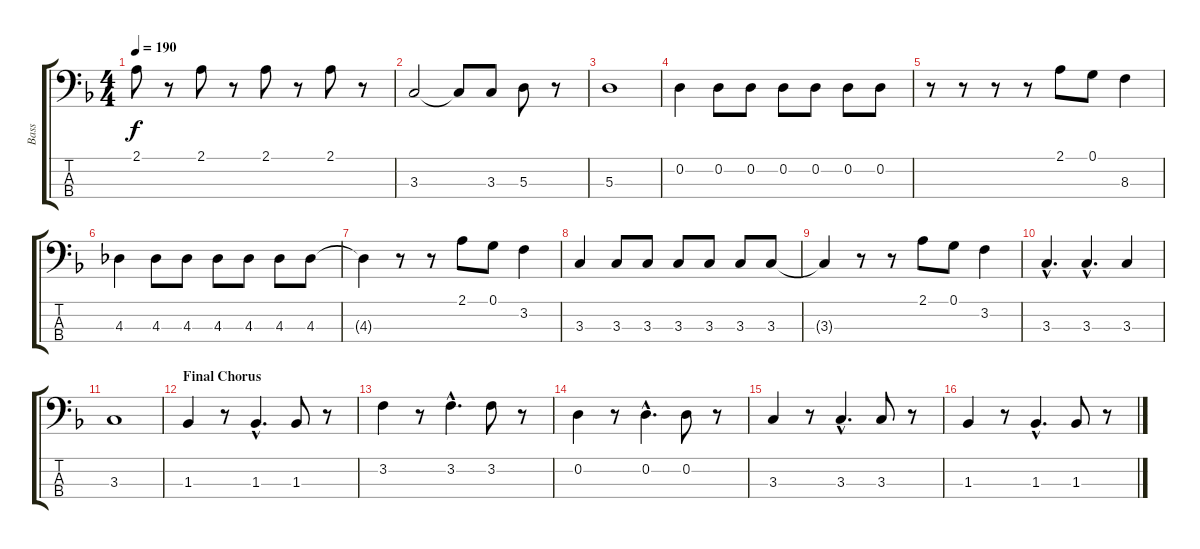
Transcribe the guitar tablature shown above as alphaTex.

\track ("Bass" "Bass") {instrument electricbassfinger}
\staff {score tabs}
\tuning (G2 D2 A1 E1) {hide}
\ts (4 4)
\tempo 190
\clef f4
\ks f
2.1.8{dy f} r.8 2.1.8 r.8 2.1.8 r.8 2.1.8 r.8 |
3.3.2 3.3{t}.8 3.3.8 5.3.8 r.8 |
5.3.1 |
0.2.4 0.2.8 0.2.8 0.2.8 0.2.8 0.2.8 0.2.8 |
r.8 r.8 r.8 r.8 2.1.8 0.1.8 8.3.4 |
4.3.4 4.3.8 4.3.8 4.3.8 4.3.8 4.3.8 4.3.8 |
4.3{t}.4 r.8 r.8 2.1.8 0.1.8 3.2.4 |
3.3.4 3.3.8 3.3.8 3.3.8 3.3.8 3.3.8 3.3.8 |
3.3{t}.4 r.8 r.8 2.1.8 0.1.8 3.2.4 |
3.3{hac}.4{d} 3.3{hac}.4{d} 3.3.4 |
3.3.1 |
\section ("" "Final Chorus")
1.3.4 r.8 1.3{hac}.4{d} 1.3.8 r.8 |
3.2.4 r.8 3.2{hac}.4{d} 3.2.8 r.8 |
0.2.4 r.8 0.2{hac}.4{d} 0.2.8 r.8 |
3.3.4 r.8 3.3{hac}.4{d} 3.3.8 r.8 |
1.3.4 r.8 1.3{hac}.4{d} 1.3.8 r.8
